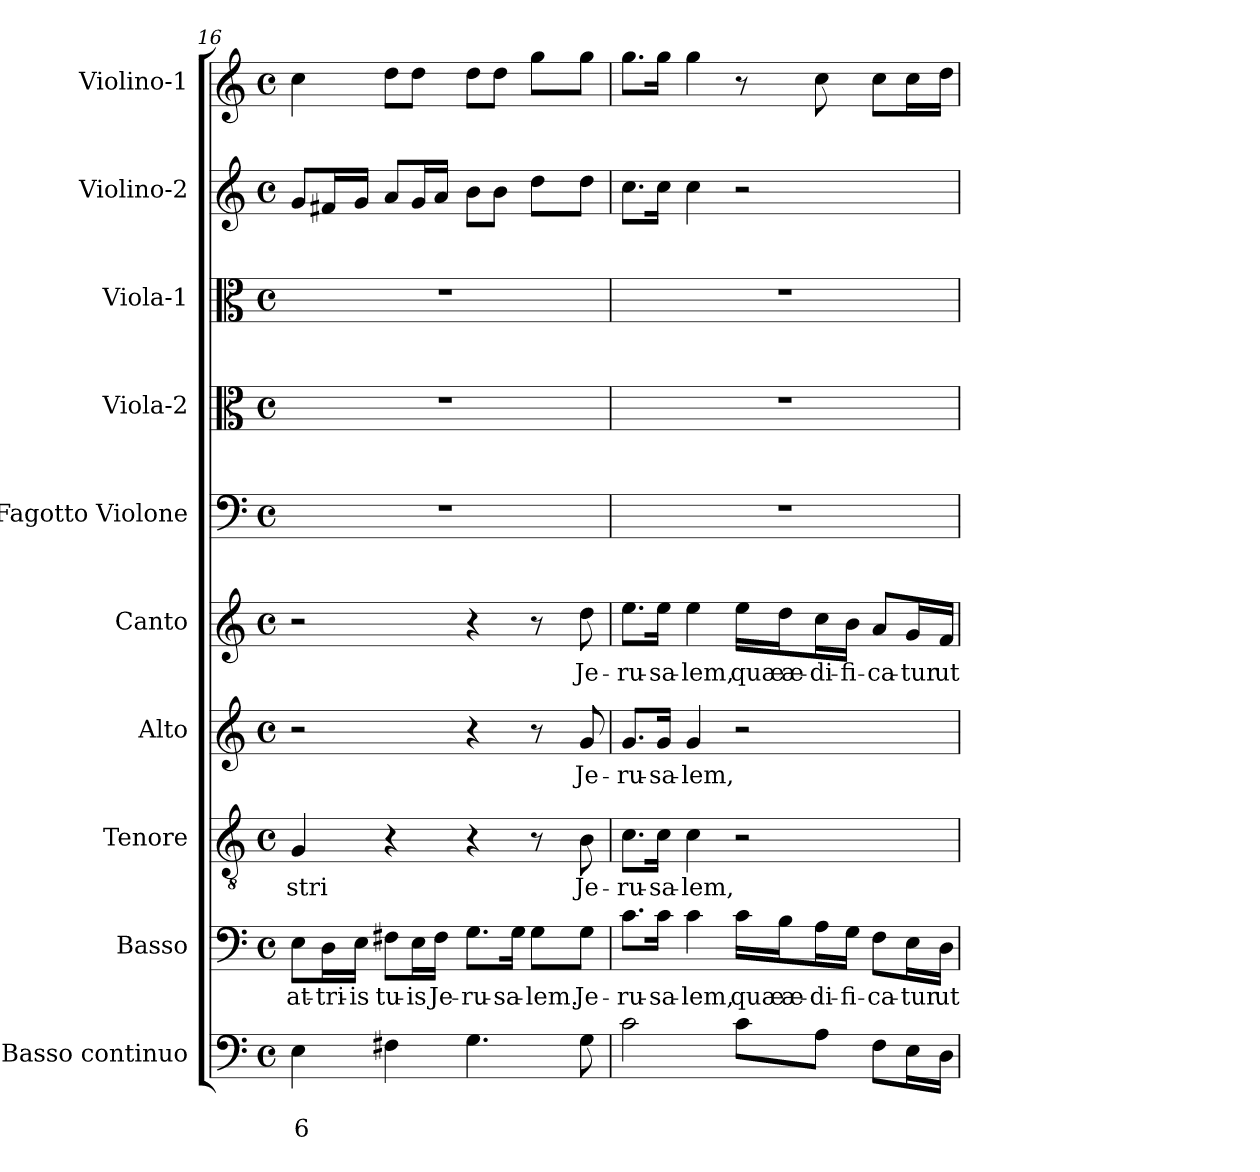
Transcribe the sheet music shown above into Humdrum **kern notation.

**kern	**text	**text	**kern	**text	**kern	**text	**kern	**text	**kern	**text	**kern	**kern	**kern	**kern	**kern
*part10	*part10	*part10	*part9	*part9	*part8	*part8	*part7	*part7	*part6	*part6	*part5	*part4	*part3	*part2	*part1
*staff10	*staff10	*staff10	*staff9	*staff9	*staff8	*staff8	*staff7	*staff7	*staff6	*staff6	*staff5	*staff4	*staff3	*staff2	*staff1
*I"Basso continuo	*	*	*I"Basso	*	*I"Tenore	*	*I"Alto	*	*I"Canto	*	*I"Fagotto Violone	*I"Viola-2	*I"Viola-1	*I"Violino-2	*I"Violino-1
*I'BC	*	*	*I'B	*	*I'T	*	*I'A	*	*I'C	*	*I'Fg	*I'Va2	*I'Va1	*I'Vi2	*I'Vi1
*clefF4	*	*	*clefF4	*	*clefGv2	*	*clefG2	*	*clefG2	*	*clefF4	*clefC3	*clefC3	*clefG2	*clefG2
*k[]	*	*	*k[]	*	*k[]	*	*k[]	*	*k[]	*	*k[]	*k[]	*k[]	*k[]	*k[]
*C:	*	*	*C:	*	*C:	*	*C:	*	*C:	*	*C:	*C:	*C:	*C:	*C:
*M4/4	*	*	*M4/4	*	*M4/4	*	*M4/4	*	*M4/4	*	*M4/4	*M4/4	*M4/4	*M4/4	*M4/4
*met(c)	*	*	*met(c)	*	*met(c)	*	*met(c)	*	*met(c)	*	*met(c)	*met(c)	*met(c)	*met(c)	*met(c)
=16	=16	=16	=16	=16	=16	=16	=16	=16	=16	=16	=16	=16	=16	=16	=16
!	!	!LO:LY:b	!	!	!	!	!	!	!	!	!	!	!	!	!
!	!	!	!	!LO:LY:b	!	!	!	!	!	!	!	!	!	!	!
!	!	!	!	!	!	!LO:LY:b	!	!	!	!	!	!	!	!	!
4E\	.	6	8E\L	at-	4G/	-stri	2r	.	2r	.	1r	1r	1r	8g/L	4cc\
!	!	!	!	!LO:LY:b	!	!	!	!	!	!	!	!	!	!	!
.	.	.	16D\L	-tri-	.	.	.	.	.	.	.	.	.	16f#X/L	.
!	!	!	!	!LO:LY:b	!	!	!	!	!	!	!	!	!	!	!
.	.	.	16E\JJ	-is	.	.	.	.	.	.	.	.	.	16g/JJ	.
!	!	!	!	!LO:LY:b	!	!	!	!	!	!	!	!	!	!	!
4F#X\	.	.	8F#X\L	tu-	4r	.	.	.	.	.	.	.	.	8a/L	8dd\L
!	!	!	!	!LO:LY:b	!	!	!	!	!	!	!	!	!	!	!
.	.	.	16E\L	-is	.	.	.	.	.	.	.	.	.	16g/L	8dd\J
!	!	!	!	!LO:LY:b	!	!	!	!	!	!	!	!	!	!	!
.	.	.	16F#\JJ	Je-	.	.	.	.	.	.	.	.	.	16a/JJ	.
!	!	!	!	!LO:LY:b	!	!	!	!	!	!	!	!	!	!	!
4.G\	.	.	8.G\L	-ru-	4r	.	4r	.	4r	.	.	.	.	8b\L	8dd\L
.	.	.	.	.	.	.	.	.	.	.	.	.	.	8b\J	8dd\J
!	!	!	!	!LO:LY:b	!	!	!	!	!	!	!	!	!	!	!
.	.	.	16G\Jk	-sa-	.	.	.	.	.	.	.	.	.	.	.
!	!	!	!	!LO:LY:b	!	!	!	!	!	!	!	!	!	!	!
.	.	.	8G\L	-lem.	8r	.	8r	.	8r	.	.	.	.	8dd\L	8gg\L
!	!	!	!	!LO:LY:b	!	!	!	!	!	!	!	!	!	!	!
!	!	!	!	!	!	!LO:LY:b	!	!	!	!	!	!	!	!	!
!	!	!	!	!	!	!	!	!LO:LY:b	!	!	!	!	!	!	!
!	!	!	!	!	!	!	!	!	!	!LO:LY:b	!	!	!	!	!
8G\	.	.	8G\J	Je-	8B\	Je-	8g/	Je-	8dd\	Je-	.	.	.	8dd\J	8gg\J
=17	=17	=17	=17	=17	=17	=17	=17	=17	=17	=17	=17	=17	=17	=17	=17
!	!	!	!	!LO:LY:b	!	!	!	!	!	!	!	!	!	!	!
!	!	!	!	!	!	!LO:LY:b	!	!	!	!	!	!	!	!	!
!	!	!	!	!	!	!	!	!LO:LY:b	!	!	!	!	!	!	!
!	!	!	!	!	!	!	!	!	!	!LO:LY:b	!	!	!	!	!
2c\	.	.	8.c\L	-ru-	8.c\L	-ru-	8.g/L	-ru-	8.ee\L	-ru-	1r	1r	1r	8.cc\L	8.gg\L
!	!	!	!	!LO:LY:b	!	!	!	!	!	!	!	!	!	!	!
!	!	!	!	!	!	!LO:LY:b	!	!	!	!	!	!	!	!	!
!	!	!	!	!	!	!	!	!LO:LY:b	!	!	!	!	!	!	!
!	!	!	!	!	!	!	!	!	!	!LO:LY:b	!	!	!	!	!
.	.	.	16c\Jk	-sa-	16c\Jk	-sa-	16g/Jk	-sa-	16ee\Jk	-sa-	.	.	.	16cc\Jk	16gg\Jk
!	!	!	!	!LO:LY:b	!	!	!	!	!	!	!	!	!	!	!
!	!	!	!	!	!	!LO:LY:b	!	!	!	!	!	!	!	!	!
!	!	!	!	!	!	!	!	!LO:LY:b	!	!	!	!	!	!	!
!	!	!	!	!	!	!	!	!	!	!LO:LY:b	!	!	!	!	!
.	.	.	4c\	-lem,	4c\	-lem,	4g/	-lem,	4ee\	-lem,	.	.	.	4cc\	4gg\
!	!	!	!	!LO:LY:b	!	!	!	!	!	!	!	!	!	!	!
!	!	!	!	!	!	!	!	!	!	!LO:LY:b	!	!	!	!	!
8c\L	.	.	16c\LL	quæ	2r	.	2r	.	16ee\LL	quæ	.	.	.	2r	8r
!	!	!	!	!LO:LY:b	!	!	!	!	!	!	!	!	!	!	!
!	!	!	!	!	!	!	!	!	!	!LO:LY:b	!	!	!	!	!
.	.	.	16B\J	æ-	.	.	.	.	16dd\J	æ-	.	.	.	.	.
!	!	!	!	!LO:LY:b	!	!	!	!	!	!	!	!	!	!	!
!	!	!	!	!	!	!	!	!	!	!LO:LY:b	!	!	!	!	!
8A\J	.	.	16A\L	-di-	.	.	.	.	16cc\L	-di-	.	.	.	.	8cc\
!	!	!	!	!LO:LY:b	!	!	!	!	!	!	!	!	!	!	!
!	!	!	!	!	!	!	!	!	!	!LO:LY:b	!	!	!	!	!
.	.	.	16G\JJ	-fi-	.	.	.	.	16b\JJ	-fi-	.	.	.	.	.
!	!	!	!	!LO:LY:b	!	!	!	!	!	!	!	!	!	!	!
!	!	!	!	!	!	!	!	!	!	!LO:LY:b	!	!	!	!	!
8F\L	.	.	8F\L	-ca-	.	.	.	.	8a/L	-ca-	.	.	.	.	8cc\L
!	!	!	!	!LO:LY:b	!	!	!	!	!	!	!	!	!	!	!
!	!	!	!	!	!	!	!	!	!	!LO:LY:b	!	!	!	!	!
16E\L	.	.	16E\L	-tur	.	.	.	.	16g/L	-tur	.	.	.	.	16cc\L
!	!	!	!	!LO:LY:b	!	!	!	!	!	!	!	!	!	!	!
!	!	!	!	!	!	!	!	!	!	!LO:LY:b	!	!	!	!	!
16D\JJ	.	.	16D\JJ	ut	.	.	.	.	16f/JJ	ut	.	.	.	.	16dd\JJ
=	=	=	=	=	=	=	=	=	=	=	=	=	=	=	=
*-	*-	*-	*-	*-	*-	*-	*-	*-	*-	*-	*-	*-	*-	*-	*-
